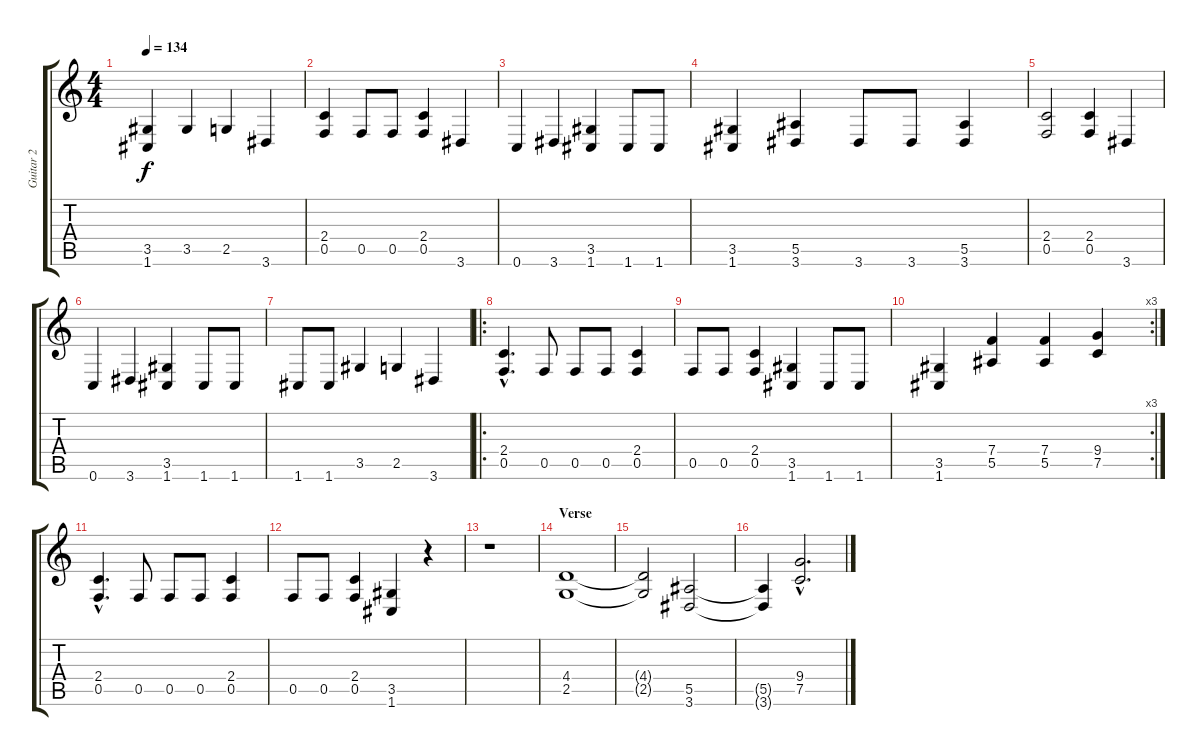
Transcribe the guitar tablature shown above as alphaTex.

\track ("Guitar 2" "Guitar 2") {instrument distortionguitar}
\staff {score tabs}
\tuning (C4 G3 Eb3 Bb2 F2 C2) {hide}
\ts (4 4)
\tempo 134
\clef g2
\ks c
(3.5{t} 1.6{t}).4{dy f} 3.5.4 2.5.4 3.6.4 |
(2.4 0.5).4 0.5.8 0.5.8 (2.4 0.5).4 3.6.4 |
0.6.4 3.6.4 (3.5 1.6).4 1.6.8 1.6.8 |
(3.5 1.6).4 (5.5 3.6).4 3.6.8 3.6.8 (5.5 3.6).4 |
(2.4 0.5).2 (2.4 0.5).4 3.6.4 |
0.6.4 3.6.4 (3.5 1.6).4 1.6.8 1.6.8 |
1.6.8 1.6.8 3.5.4 2.5.4 3.6.4 |
\ro
(2.4{hac} 0.5{hac}).4{d} 0.5.8 0.5.8 0.5.8 (2.4 0.5).4 |
0.5.8 0.5.8 (2.4 0.5).4 (3.5 1.6).4 1.6.8 1.6.8 |
\rc 3
(3.5 1.6).4 (7.4 5.5).4 (7.4 5.5).4 (9.4 7.5).4 |
(2.4{hac} 0.5{hac}).4{d} 0.5.8 0.5.8 0.5.8 (2.4 0.5).4 |
0.5.8 0.5.8 (2.4 0.5).4 (3.5 1.6).4 r.4 |
r.1 |
\section ("" "Verse")
(4.4 2.5).1 |
(4.4{t} 2.5{t}).2 (5.5 3.6).2 |
(5.5{t} 3.6{t}).4 (9.4{hac} 7.5{hac}).2{d}
